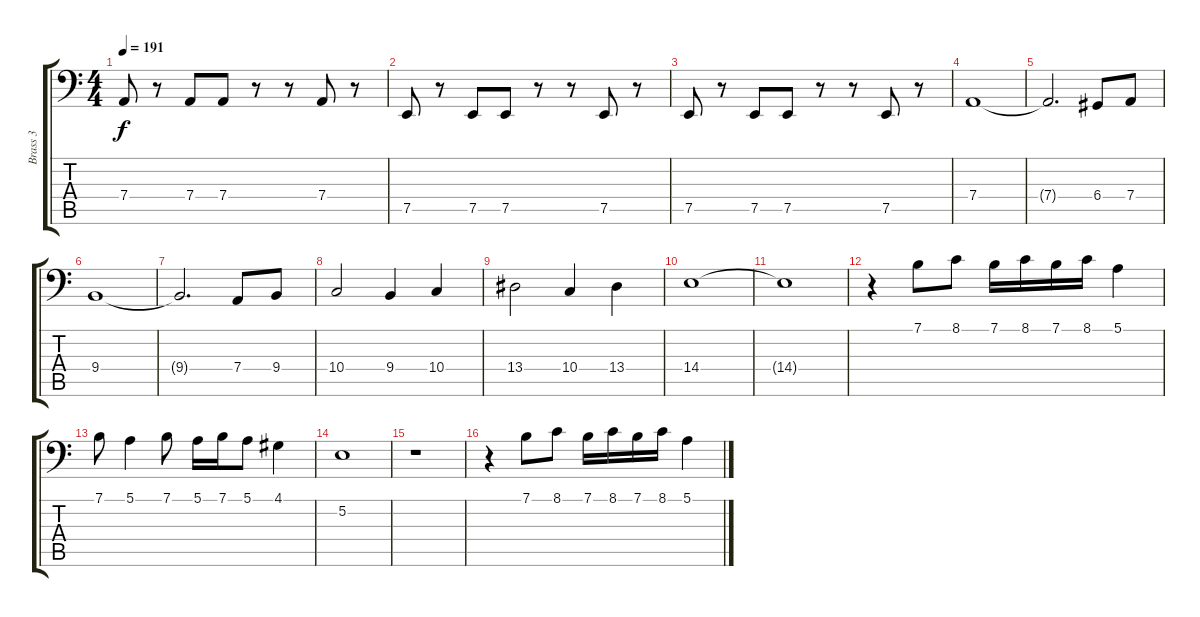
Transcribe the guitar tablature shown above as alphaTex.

\track ("Brass 3" "Brass 3") {instrument tuba}
\staff {score tabs}
\tuning (E3 B2 G2 D2 A1 E1) {hide}
\ts (4 4)
\tempo 191
\clef f4
\ks c
7.4.8{dy f} r.8 7.4.8 7.4.8 r.8 r.8 7.4.8 r.8 |
7.5.8 r.8 7.5.8 7.5.8 r.8 r.8 7.5.8 r.8 |
7.5.8 r.8 7.5.8 7.5.8 r.8 r.8 7.5.8 r.8 |
7.4.1 |
7.4{t}.2{d} 6.4.8 7.4.8 |
9.4.1 |
9.4{t}.2{d} 7.4.8 9.4.8 |
10.4.2 9.4.4 10.4.4 |
13.4.2 10.4.4 13.4.4 |
14.4.1 |
14.4{t}.1 |
r.4 7.1.8 8.1.8 7.1.16 8.1.16 7.1.16 8.1.16 5.1.4 |
7.1.8 5.1.4 7.1.8 5.1.16 7.1.16 5.1.8 4.1.4 |
5.2.1 |
r.1 |
r.4 7.1.8 8.1.8 7.1.16 8.1.16 7.1.16 8.1.16 5.1.4
